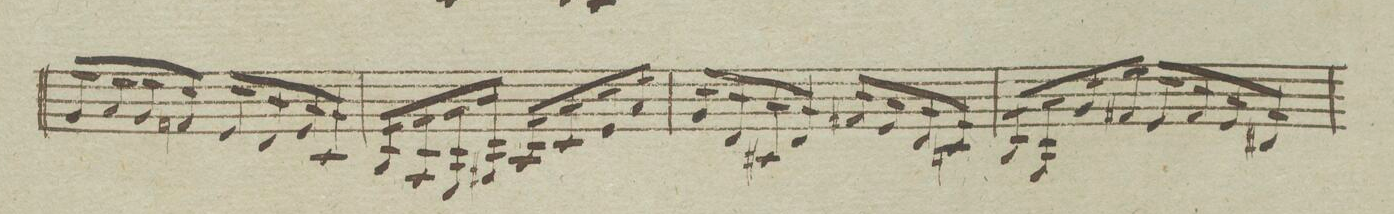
**kern	**dynam
*I"Violino. 2do	*
*clefG2	*
*k[]	*
*met(c|)	*
*M2/2	*
16g/LL	.
16g/	.
16a/	.
16a/	.
16g/	.
16g/	.
16fn/	.
16f/JJ	.
16e/LL	.
16e/	.
16d/	.
16d/	.
16e/	.
16e/	.
16c/	.
16c/JJ	.
=189	=189
16B/LL	.
16B/	.
16A/	.
16A/	.
16G/	.
16G/	.
16G#X/	.
16G#/JJ	.
16A/LL	.
16A/	.
16c/	.
16c/	.
16e/	.
16e/	.
16a/	.
16a/JJ	.
=190	=190
16g/LL	.
16g/	.
16d/	.
16d/	.
16c#X/	.
16c#/	.
16d/	.
16d/JJ	.
16f#X/LL	.
16f#/	.
16e/	.
16e/	.
16d/	.
16d/	.
16cn/	.
16c/JJ	.
=191	=191
16B/LL	.
16B/	.
16G/	.
16G/	.
16g/	.
16g/	.
16f#X/	.
16f#/JJ	.
16e/LL	.
16e/	.
16f#/	.
16f#/	.
16e/	.
16e/	.
16d#/	.
16d#/JJ	.
=192	=192
*-	*-
